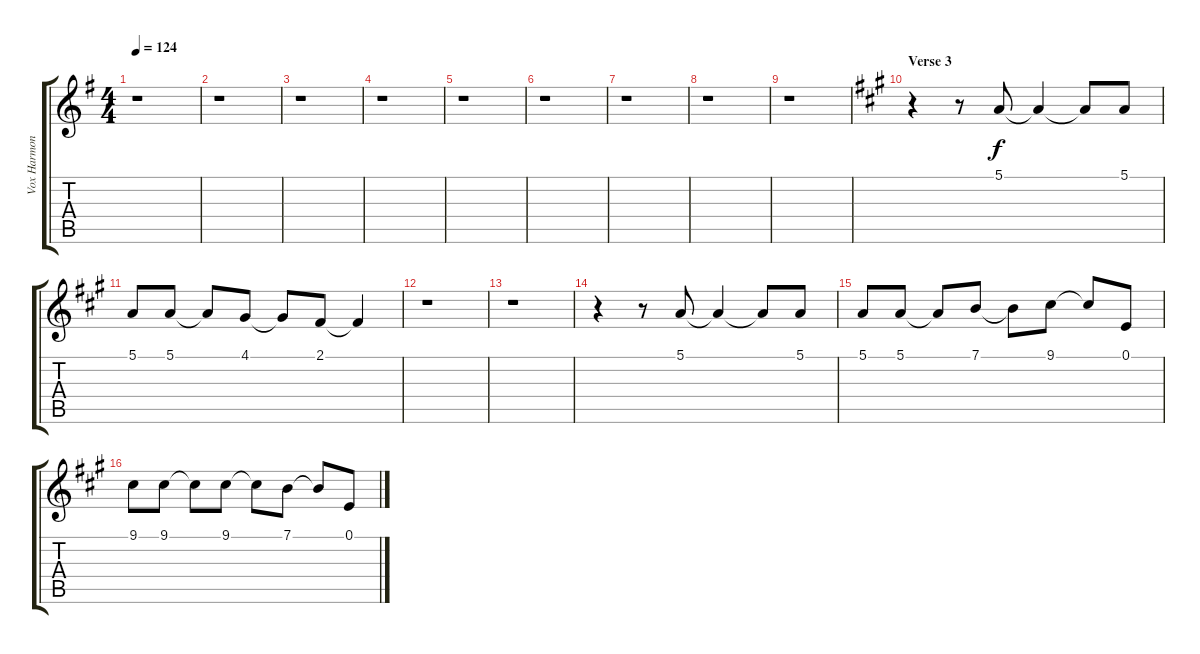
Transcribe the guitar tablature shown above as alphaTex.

\track ("Vox Harmony" "Vox Harmon") {instrument choiraahs}
\staff {score tabs}
\tuning (E4 B3 G3 D3 A2 E2) {hide}
\ts (4 4)
\tempo 124
\clef g2
\ks eminor
r.1{dy f} |
r.1 |
r.1 |
r.1 |
r.1 |
r.1 |
r.1 |
r.1 |
r.1 |
\section ("" "Verse 3")
\ks a
r.4{volume 16 balance 14 instrument choiraahs} r.8 5.1.8 5.1{t}.4 5.1{t}.8 5.1.8 |
5.1.8 5.1.8 5.1{t}.8 4.1.8 4.1{t}.8 2.1.8 2.1{t}.4 |
r.1 |
r.1 |
r.4 r.8 5.1.8 5.1{t}.4 5.1{t}.8 5.1.8 |
5.1.8 5.1.8 5.1{t}.8 7.1.8 7.1{t}.8 9.1.8 9.1{t}.8 0.1.8 |
9.1.8 9.1.8 9.1{t}.8 9.1.8 9.1{t}.8 7.1.8 7.1{t}.8 0.1.8
